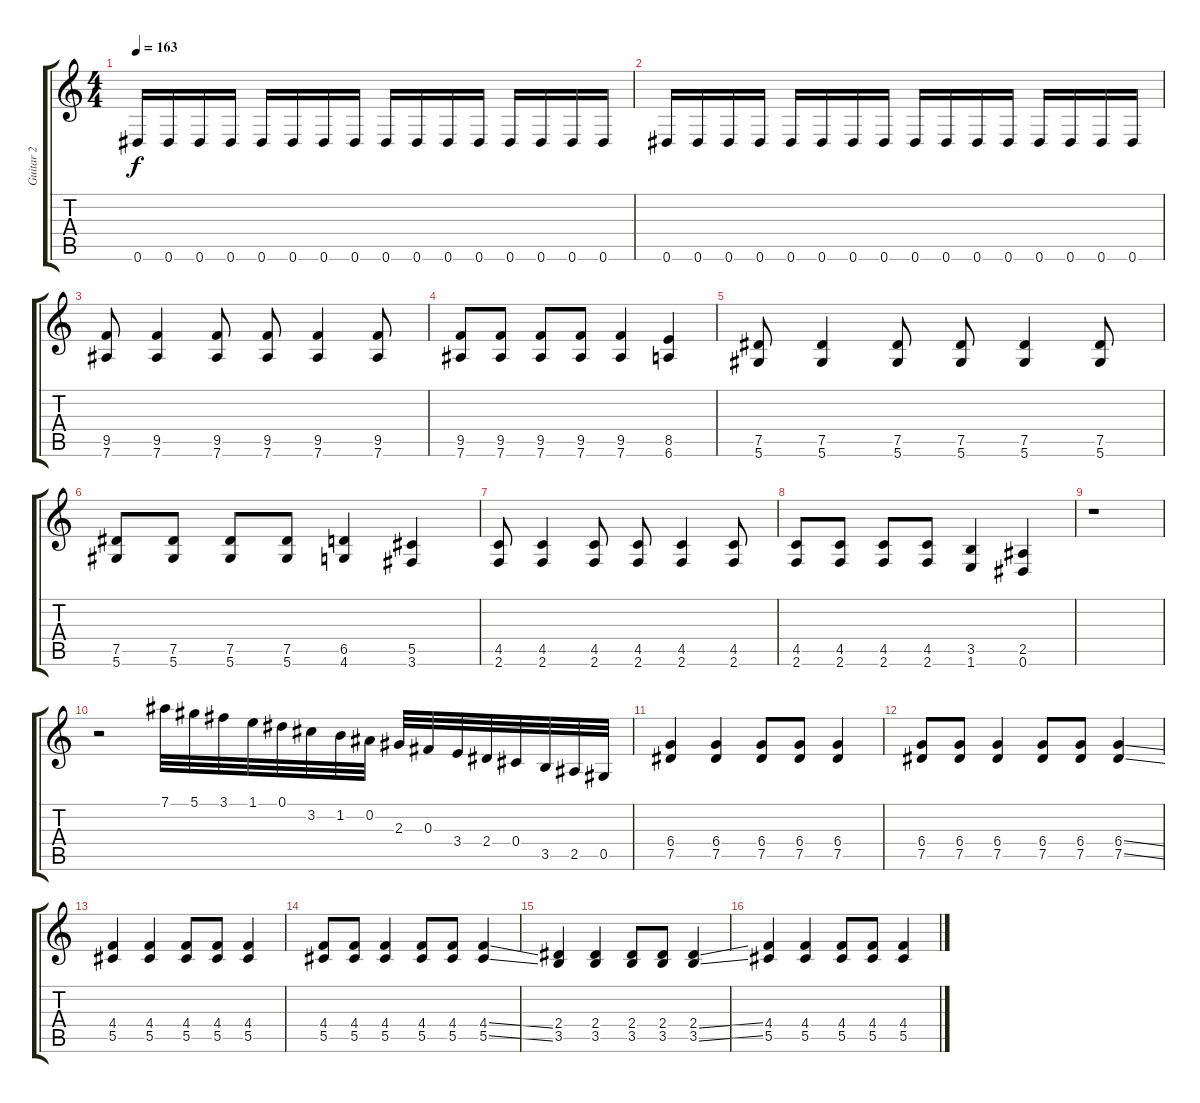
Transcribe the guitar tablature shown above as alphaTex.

\track ("Guitar 2" "Guitar 2") {instrument distortionguitar}
\staff {score tabs}
\tuning (Eb4 Bb3 Gb3 Db3 Ab2 Eb2) {hide}
\ts (4 4)
\tempo 163
\clef g2
\ks c
0.6.16{dy f} 0.6.16 0.6.16 0.6.16 0.6.16 0.6.16 0.6.16 0.6.16 0.6.16 0.6.16 0.6.16 0.6.16 0.6.16 0.6.16 0.6.16 0.6.16 |
0.6.16 0.6.16 0.6.16 0.6.16 0.6.16 0.6.16 0.6.16 0.6.16 0.6.16 0.6.16 0.6.16 0.6.16 0.6.16 0.6.16 0.6.16 0.6.16 |
(9.5 7.6).8 (9.5 7.6).4 (9.5 7.6).8 (9.5 7.6).8 (9.5 7.6).4 (9.5 7.6).8 |
(9.5 7.6).8 (9.5 7.6).8 (9.5 7.6).8 (9.5 7.6).8 (9.5 7.6).4 (8.5 6.6).4 |
(7.5 5.6).8 (7.5 5.6).4 (7.5 5.6).8 (7.5 5.6).8 (7.5 5.6).4 (7.5 5.6).8 |
(7.5 5.6).8 (7.5 5.6).8 (7.5 5.6).8 (7.5 5.6).8 (6.5 4.6).4 (5.5 3.6).4 |
(4.5 2.6).8 (4.5 2.6).4 (4.5 2.6).8 (4.5 2.6).8 (4.5 2.6).4 (4.5 2.6).8 |
(4.5 2.6).8 (4.5 2.6).8 (4.5 2.6).8 (4.5 2.6).8 (3.5 1.6).4 (2.5 0.6).4 |
r.1 |
r.2 7.1.32{instrument guitarfretnoise} 5.1.32 3.1.32 1.1.32 0.1.32 3.2.32 1.2.32 0.2.32 2.3.32 0.3.32 3.4.32 2.4.32 0.4.32 3.5.32 2.5.32 0.5.32 |
(6.4 7.5).4{instrument distortionguitar} (6.4 7.5).4 (6.4 7.5).8 (6.4 7.5).8 (6.4 7.5).4 |
(6.4 7.5).8 (6.4 7.5).8 (6.4 7.5).4 (6.4 7.5).8 (6.4 7.5).8 (6.4{ss} 7.5{ss}).4 |
(4.4 5.5).4 (4.4 5.5).4 (4.4 5.5).8 (4.4 5.5).8 (4.4 5.5).4 |
(4.4 5.5).8 (4.4 5.5).8 (4.4 5.5).4 (4.4 5.5).8 (4.4 5.5).8 (4.4{ss} 5.5{ss}).4 |
(2.4 3.5).4 (2.4 3.5).4 (2.4 3.5).8 (2.4 3.5).8 (2.4{ss} 3.5{ss}).4 |
(4.4 5.5).4 (4.4 5.5).4 (4.4 5.5).8 (4.4 5.5).8 (4.4 5.5).4
